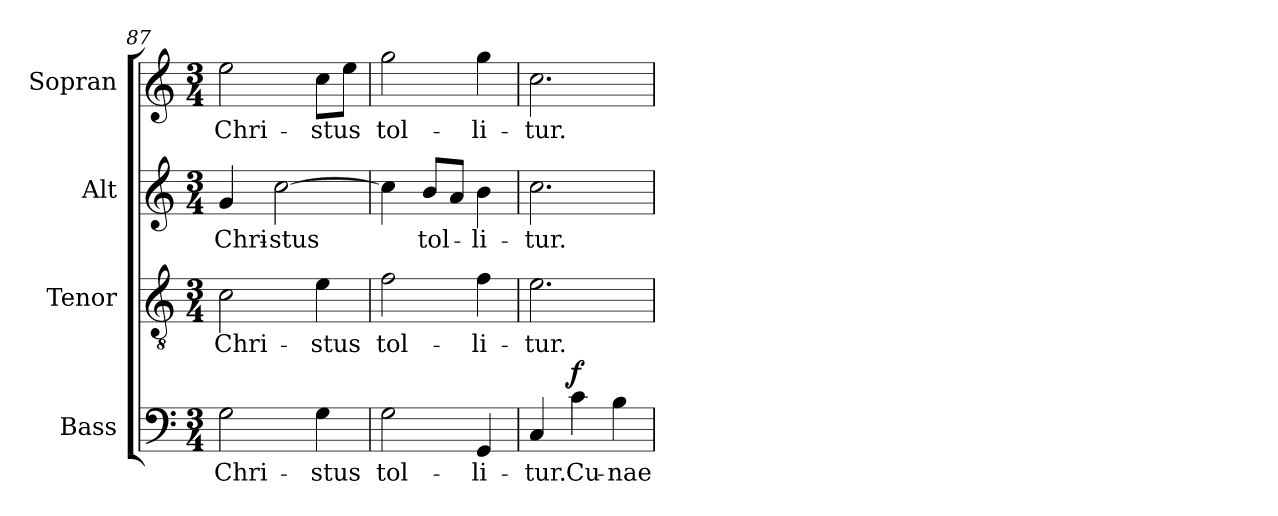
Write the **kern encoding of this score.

**kern	**text	**dynam	**kern	**text	**kern	**text	**kern	**text
*part4	*part4	*part4	*part3	*part3	*part2	*part2	*part1	*part1
*staff4	*staff4	*staff4	*staff3	*staff3	*staff2	*staff2	*staff1	*staff1
*I"Bass	*	*	*I"Tenor	*	*I"Alt	*	*I"Sopran	*
*I'B.	*	*	*I'T.	*	*I'A.	*	*I'S.	*
*clefF4	*	*	*clefGv2	*	*clefG2	*	*clefG2	*
*k[]	*	*	*k[]	*	*k[]	*	*k[]	*
*C:	*	*	*C:	*	*C:	*	*C:	*
*M3/4	*	*	*M3/4	*	*M3/4	*	*M3/4	*
=87	=87	=87	=87	=87	=87	=87	=87	=87
!	!LO:LY:b	!	!	!LO:LY:b	!	!LO:LY:b	!	!LO:LY:b
2G\	Chri-	.	2c\	Chri-	4g/	Chri-	2ee\	Chri-
!	!	!	!	!	!	!LO:LY:b	!	!
.	.	.	.	.	[2cc\	-stus	.	.
!	!LO:LY:b	!	!	!LO:LY:b	!	!	!	!LO:LY:b
4G\	-stus	.	4e\	-stus	.	.	8cc\L	-stus
.	.	.	.	.	.	.	8ee\J	.
=88	=88	=88	=88	=88	=88	=88	=88	=88
!	!LO:LY:b	!	!	!LO:LY:b	!	!	!	!LO:LY:b
2G\	tol-	.	2f\	tol-	4cc\]	.	2gg\	tol-
!	!	!	!	!	!	!LO:LY:b	!	!
.	.	.	.	.	8b/L	tol-	.	.
.	.	.	.	.	8a/J	.	.	.
!	!LO:LY:b	!	!	!LO:LY:b	!	!LO:LY:b	!	!LO:LY:b
4GG/	-li-	.	4f\	-li-	4b\	-li-	4gg\	-li-
=89	=89	=89	=89	=89	=89	=89	=89	=89
!	!LO:LY:b	!	!	!LO:LY:b	!	!LO:LY:b	!	!LO:LY:b
4C/	-tur.	.	2.e\	-tur.	2.cc\	-tur.	2.cc\	-tur.
!	!LO:LY:b	!LO:DY:a	!	!	!	!	!	!
4c\	Cu-	f	.	.	.	.	.	.
!	!LO:LY:b	!	!	!	!	!	!	!
4B\	-nae	.	.	.	.	.	.	.
=	=	=	=	=	=	=	=	=
*-	*-	*-	*-	*-	*-	*-	*-	*-
